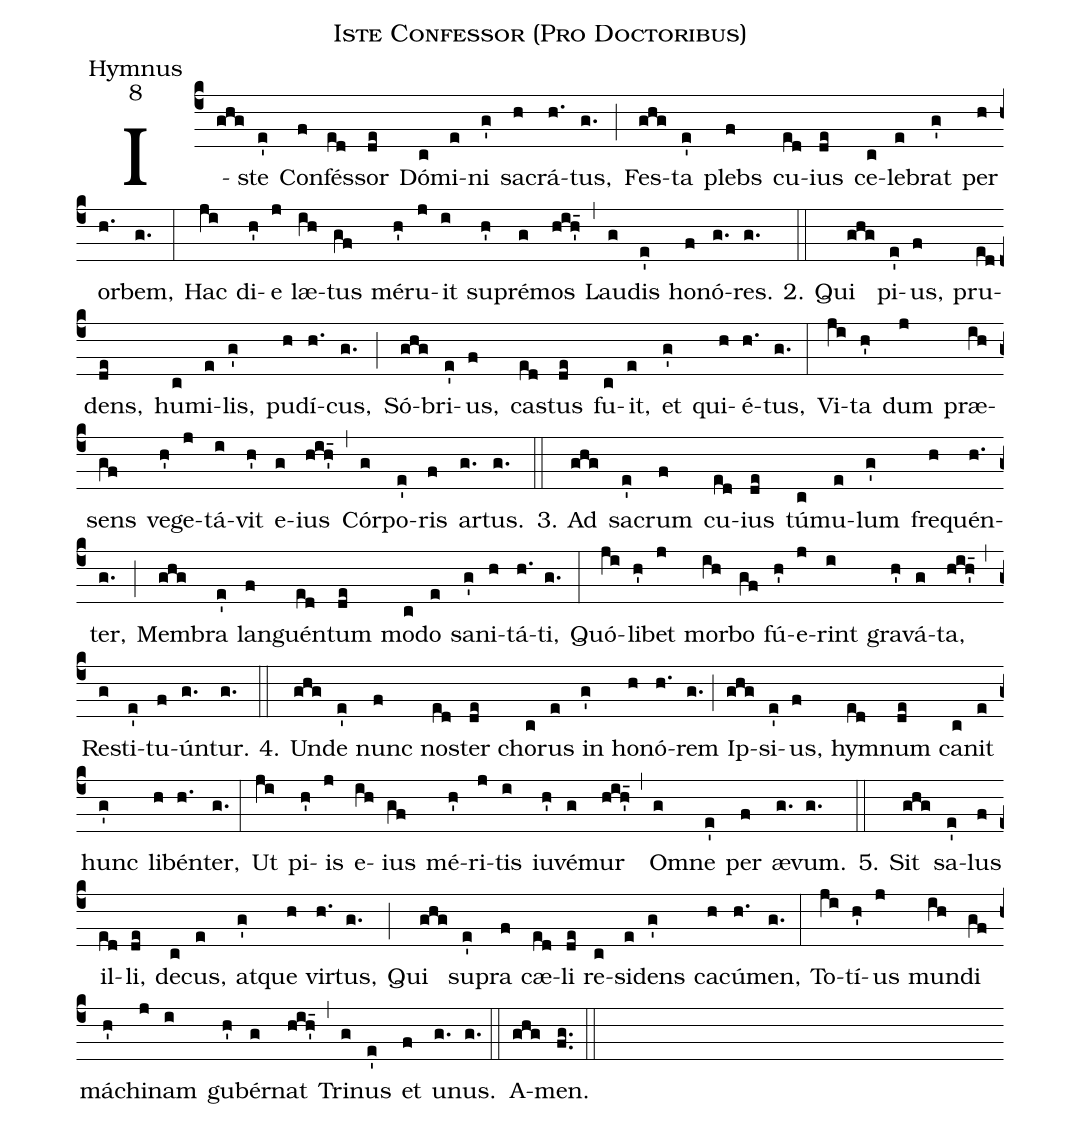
name:Iste Confessor (Pro Doctoribus);
office-part:Hymnus;
mode:8;
%%
(c4)I(ghg)ste(e') Con(f)fés(ed)sor(de) Dó(c)mi(e)ni(g') sa(h)crá(h.)tus,(g.) (;)
Fes(ghg)ta(e') plebs(f) cu(ed)ius(de) ce(c)le(e)brat(g') per(h) or(h.)bem,(g.) (:)
Hac(ji) di(h')e(j) læ(ih)tus(gf) mé(h')ru(j)it(i) su(h')pré(g)mos(h!i!h'_15) (,)
Lau(g)dis(e') ho(f)nó(g.)res.(g.) (::)

2. Qui(ghg) pi(e')us,(f) pru(ed)dens,(de) hu(c)mi(e)lis,(g') pu(h)dí(h.)cus,(g.) (;)
Só(ghg)bri(e')us,(f) cas(ed)tus(de) fu(c)it,(e) et(g') qui(h)é(h.)tus,(g.) (:)
Vi(ji)ta(h') dum(j) præ(ih)sens(gf) ve(h')ge(j)tá(i)vit(h') e(g)ius(h!i!h'_15) (,)
Cór(g)po(e')ris(f) ar(g.)tus.(g.) (::)

3. Ad(ghg) sa(e')crum(f) cu(ed)ius(de) tú(c)mu(e)lum(g') fre(h)quén(h.)ter,(g.) (;)
Mem(ghg)bra(e') lan(f)guén(ed)tum(de) mo(c)do(e) sa(g')ni(h)tá(h.)ti,(g.) (:)
Quó(ji)li(h')bet(j) mor(ih)bo(gf) fú(h')e(j)rint(i) gra(h')vá(g)ta,(h!i!h'_15) (,)
Re(g)sti(e')tu(f)ún(g.)tur.(g.) (::)

4. Un(ghg)de(e') nunc(f) nos(ed)ter(de) cho(c)rus(e) in(g') ho(h)nó(h.)rem(g.) (;)
Ip(ghg)si(e')us,(f) hym(ed)num(de) ca(c)nit(e) hunc(g') li(h)bén(h.)ter,(g.) (:)
Ut(ji) pi(h')is(j) e(ih)ius(gf) mé(h')ri(j)tis(i) iu(h')vé(g)mur(h!i!h'_15) (,)
Om(g)ne(e') per(f) æ(g.)vum.(g.) (::)

5. Sit(ghg) sa(e')lus(f) il(ed)li,(de) de(c)cus,(e) at(g')que(h) vir(h.)tus,(g.) (;)
Qui(ghg) su(e')pra(f) cæ(ed)li(de) re(c)si(e)dens(g') ca(h)cú(h.)men,(g.) (:)
To(ji)tí(h')us(j) mun(ih)di(gf) má(h')chi(j)nam(i) gu(h')bér(g)nat(h!i!h'_15) (,)
Tri(g)nus(e') et(f) u(g.)nus.(g.) (::)
A(ghg)men.(fg..) (::)
